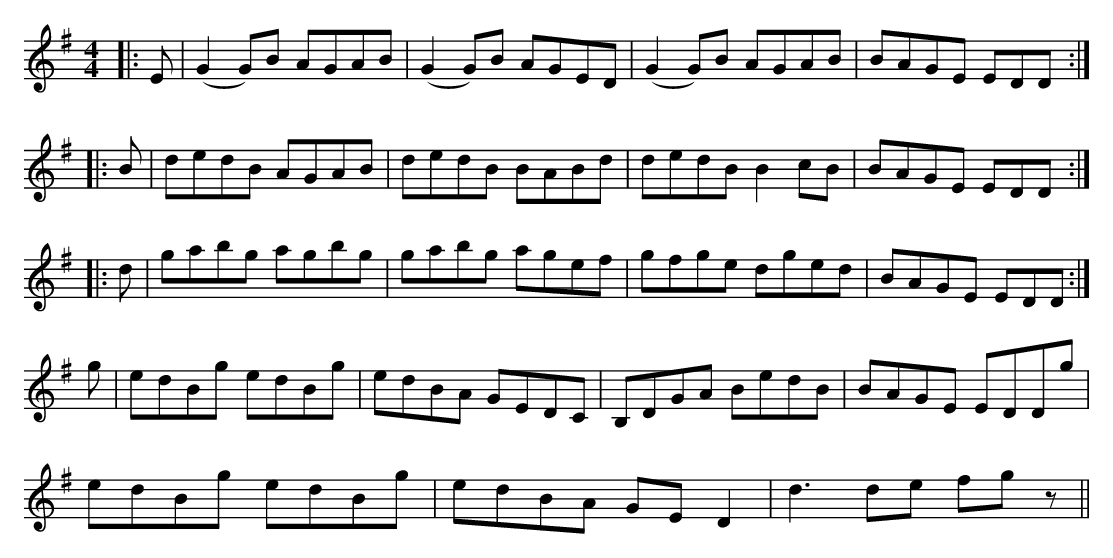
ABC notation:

X:1
M:4/4
K:G
|:E|(G2G)B AGAB|(G2G)B AGED|(G2G)B AGAB|BAGE EDD:|
|:B|dedB AGAB|dedB BABd|dedB B2cB|BAGE EDD:|
|:d|gabg agbg|gabg agef|gfge dged|BAGE EDD:|
g|edBg edBg|edBA GEDC|B,DGA BedB|BAGE EDDg|
edBg edBg|edBA GED2|d3de fgz||
